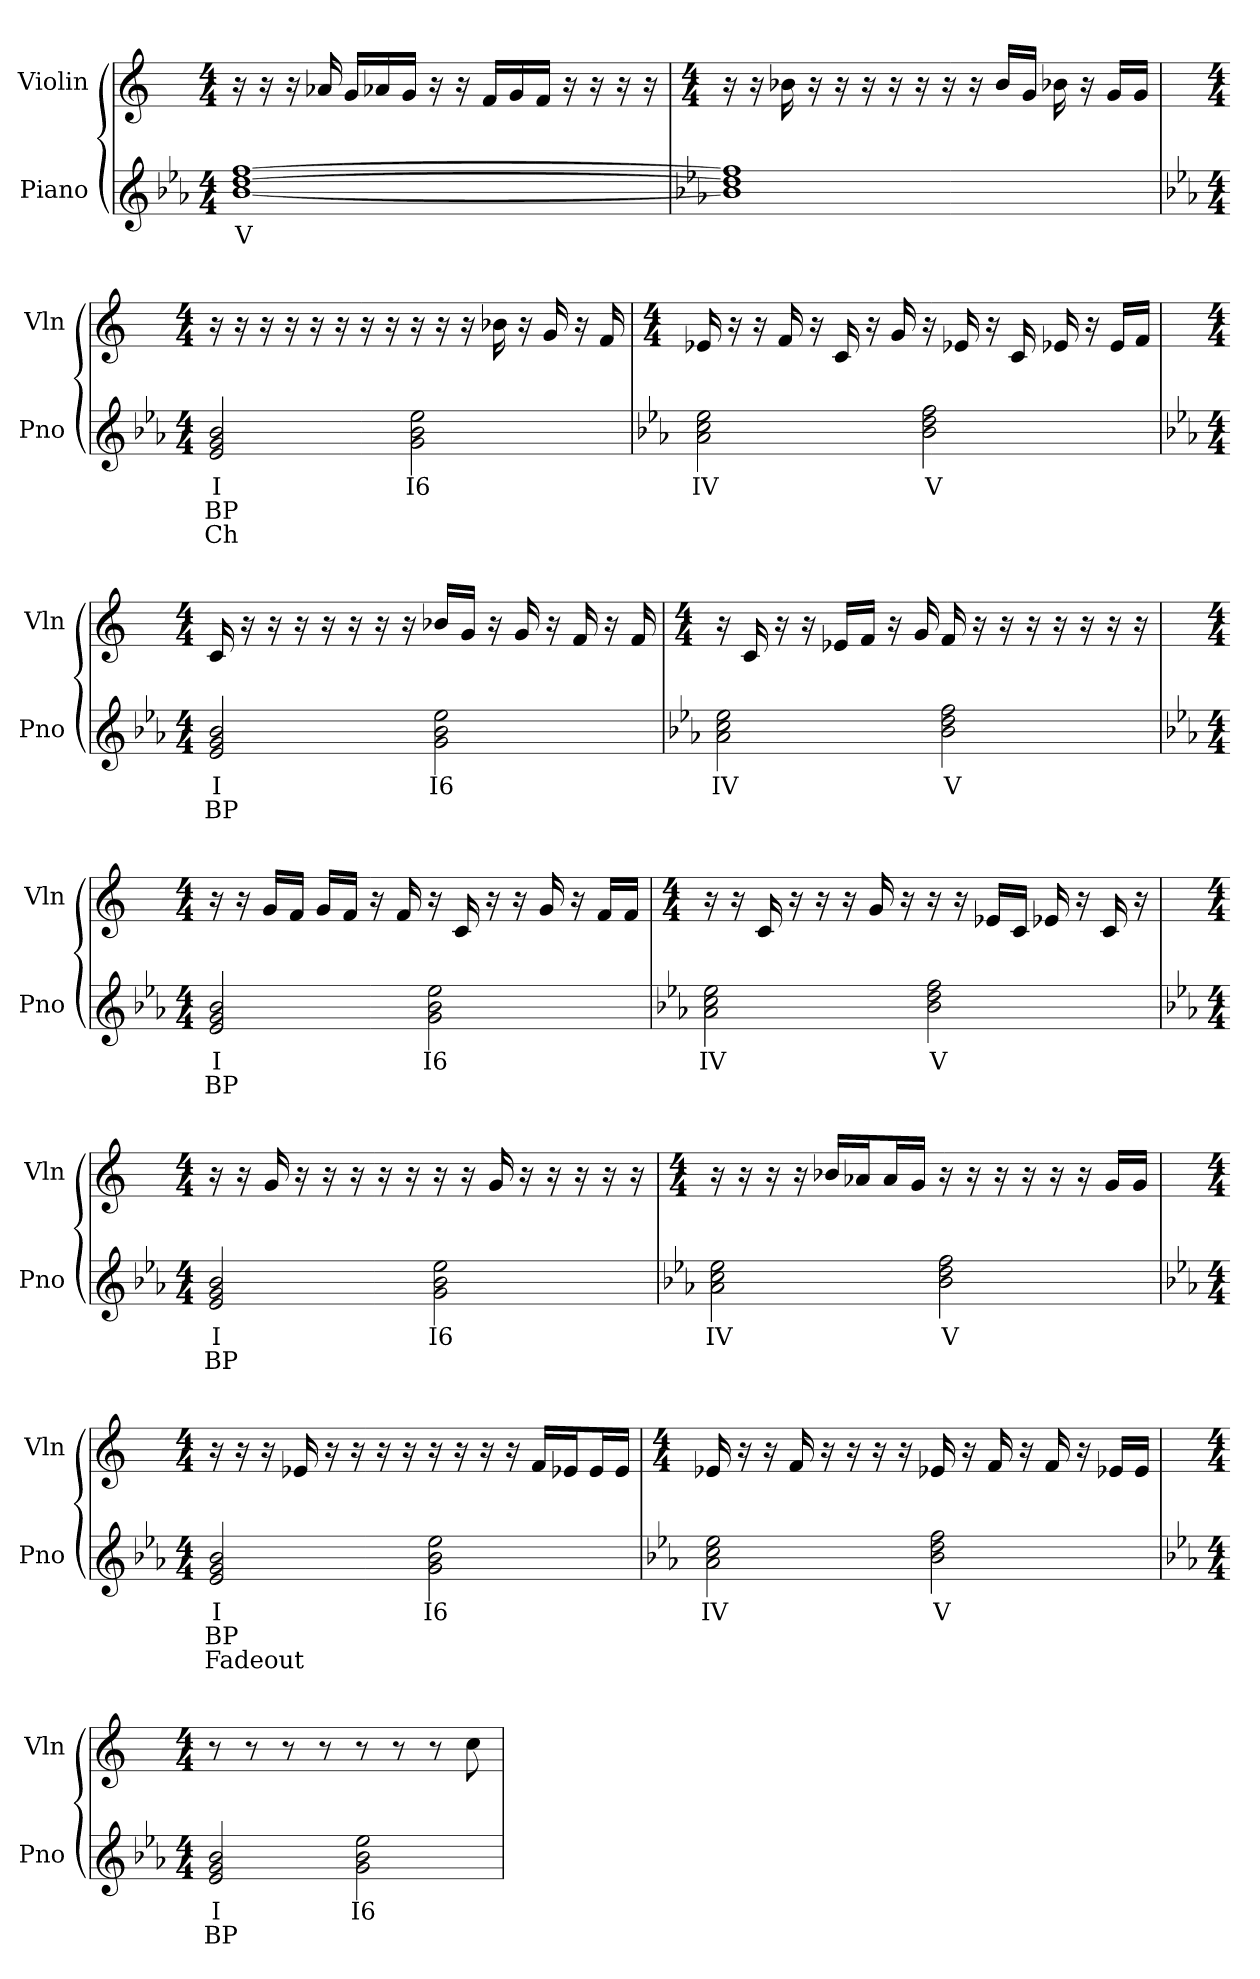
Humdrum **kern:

**kern	**text	**text	**text	**kern
*part2	*part2	*part2	*part2	*part1
*staff2	*staff2	*staff2	*staff2	*staff1
*I"Piano	*	*	*	*I"Violin
*I'Pno	*	*	*	*I'Vln
*k[b-e-a-]	*	*	*	*
*E-:	*	*	*	*
*M4/4	*	*	*	*M4/4
=	=	=	=	=
[1b- [1dd [1ff	V	.	.	16r
.	.	.	.	16r
.	.	.	.	16r
.	.	.	.	16a-X
.	.	.	.	16gLL
.	.	.	.	16a-X
.	.	.	.	16gJJ
.	.	.	.	16r
.	.	.	.	16r
.	.	.	.	16fLL
.	.	.	.	16g
.	.	.	.	16fJJ
.	.	.	.	16r
.	.	.	.	16r
.	.	.	.	16r
.	.	.	.	16r
=	=	=	=	=
*k[b-e-a-]	*	*	*	*
*E-:	*	*	*	*
*	*	*	*	*M4/4
1b-] 1dd] 1ff]	.	.	.	16r
.	.	.	.	16r
.	.	.	.	16b-X
.	.	.	.	16r
.	.	.	.	16r
.	.	.	.	16r
.	.	.	.	16r
.	.	.	.	16r
.	.	.	.	16r
.	.	.	.	16r
.	.	.	.	16b-LL
.	.	.	.	16gJJ
.	.	.	.	16b-X
.	.	.	.	16r
.	.	.	.	16gLL
.	.	.	.	16gJJ
=	=	=	=	=
*k[b-e-a-]	*	*	*	*
*E-:	*	*	*	*
*M4/4	*	*	*	*M4/4
2e- 2g 2b-	I	BP	Ch	16r
.	.	.	.	16r
.	.	.	.	16r
.	.	.	.	16r
.	.	.	.	16r
.	.	.	.	16r
.	.	.	.	16r
.	.	.	.	16r
2g 2b- 2ee-	I6	.	.	16r
.	.	.	.	16r
.	.	.	.	16r
.	.	.	.	16b-X
.	.	.	.	16r
.	.	.	.	16g
.	.	.	.	16r
.	.	.	.	16f
=	=	=	=	=
*k[b-e-a-]	*	*	*	*
*E-:	*	*	*	*
*	*	*	*	*M4/4
2a- 2cc 2ee-	IV	.	.	16e-X
.	.	.	.	16r
.	.	.	.	16r
.	.	.	.	16f
.	.	.	.	16r
.	.	.	.	16c
.	.	.	.	16r
.	.	.	.	16g
2b- 2dd 2ff	V	.	.	16r
.	.	.	.	16e-X
.	.	.	.	16r
.	.	.	.	16c
.	.	.	.	16e-X
.	.	.	.	16r
.	.	.	.	16e-LL
.	.	.	.	16fJJ
=	=	=	=	=
*k[b-e-a-]	*	*	*	*
*E-:	*	*	*	*
*M4/4	*	*	*	*M4/4
2e- 2g 2b-	I	BP	.	16c
.	.	.	.	16r
.	.	.	.	16r
.	.	.	.	16r
.	.	.	.	16r
.	.	.	.	16r
.	.	.	.	16r
.	.	.	.	16r
2g 2b- 2ee-	I6	.	.	16b-XLL
.	.	.	.	16gJJ
.	.	.	.	16r
.	.	.	.	16g
.	.	.	.	16r
.	.	.	.	16f
.	.	.	.	16r
.	.	.	.	16f
=	=	=	=	=
*k[b-e-a-]	*	*	*	*
*E-:	*	*	*	*
*	*	*	*	*M4/4
2a- 2cc 2ee-	IV	.	.	16r
.	.	.	.	16c
.	.	.	.	16r
.	.	.	.	16r
.	.	.	.	16e-XLL
.	.	.	.	16fJJ
.	.	.	.	16r
.	.	.	.	16g
2b- 2dd 2ff	V	.	.	16f
.	.	.	.	16r
.	.	.	.	16r
.	.	.	.	16r
.	.	.	.	16r
.	.	.	.	16r
.	.	.	.	16r
.	.	.	.	16r
=	=	=	=	=
*k[b-e-a-]	*	*	*	*
*E-:	*	*	*	*
*M4/4	*	*	*	*M4/4
2e- 2g 2b-	I	BP	.	16r
.	.	.	.	16r
.	.	.	.	16gLL
.	.	.	.	16fJJ
.	.	.	.	16gLL
.	.	.	.	16fJJ
.	.	.	.	16r
.	.	.	.	16f
2g 2b- 2ee-	I6	.	.	16r
.	.	.	.	16c
.	.	.	.	16r
.	.	.	.	16r
.	.	.	.	16g
.	.	.	.	16r
.	.	.	.	16fLL
.	.	.	.	16fJJ
=	=	=	=	=
*k[b-e-a-]	*	*	*	*
*E-:	*	*	*	*
*	*	*	*	*M4/4
2a- 2cc 2ee-	IV	.	.	16r
.	.	.	.	16r
.	.	.	.	16c
.	.	.	.	16r
.	.	.	.	16r
.	.	.	.	16r
.	.	.	.	16g
.	.	.	.	16r
2b- 2dd 2ff	V	.	.	16r
.	.	.	.	16r
.	.	.	.	16e-XLL
.	.	.	.	16cJJ
.	.	.	.	16e-X
.	.	.	.	16r
.	.	.	.	16c
.	.	.	.	16r
=	=	=	=	=
*k[b-e-a-]	*	*	*	*
*E-:	*	*	*	*
*M4/4	*	*	*	*M4/4
2e- 2g 2b-	I	BP	.	16r
.	.	.	.	16r
.	.	.	.	16g
.	.	.	.	16r
.	.	.	.	16r
.	.	.	.	16r
.	.	.	.	16r
.	.	.	.	16r
2g 2b- 2ee-	I6	.	.	16r
.	.	.	.	16r
.	.	.	.	16g
.	.	.	.	16r
.	.	.	.	16r
.	.	.	.	16r
.	.	.	.	16r
.	.	.	.	16r
=	=	=	=	=
*k[b-e-a-]	*	*	*	*
*E-:	*	*	*	*
*	*	*	*	*M4/4
2a- 2cc 2ee-	IV	.	.	16r
.	.	.	.	16r
.	.	.	.	16r
.	.	.	.	16r
.	.	.	.	16b-XLL
.	.	.	.	16a-XJ
.	.	.	.	16a-L
.	.	.	.	16gJJ
2b- 2dd 2ff	V	.	.	16r
.	.	.	.	16r
.	.	.	.	16r
.	.	.	.	16r
.	.	.	.	16r
.	.	.	.	16r
.	.	.	.	16gLL
.	.	.	.	16gJJ
=	=	=	=	=
*k[b-e-a-]	*	*	*	*
*E-:	*	*	*	*
*M4/4	*	*	*	*M4/4
2e- 2g 2b-	I	BP	Fadeout	16r
.	.	.	.	16r
.	.	.	.	16r
.	.	.	.	16e-X
.	.	.	.	16r
.	.	.	.	16r
.	.	.	.	16r
.	.	.	.	16r
2g 2b- 2ee-	I6	.	.	16r
.	.	.	.	16r
.	.	.	.	16r
.	.	.	.	16r
.	.	.	.	16fLL
.	.	.	.	16e-XJ
.	.	.	.	16e-L
.	.	.	.	16e-JJ
=	=	=	=	=
*k[b-e-a-]	*	*	*	*
*E-:	*	*	*	*
*	*	*	*	*M4/4
2a- 2cc 2ee-	IV	.	.	16e-X
.	.	.	.	16r
.	.	.	.	16r
.	.	.	.	16f
.	.	.	.	16r
.	.	.	.	16r
.	.	.	.	16r
.	.	.	.	16r
2b- 2dd 2ff	V	.	.	16e-X
.	.	.	.	16r
.	.	.	.	16f
.	.	.	.	16r
.	.	.	.	16f
.	.	.	.	16r
.	.	.	.	16e-XLL
.	.	.	.	16e-JJ
=	=	=	=	=
*k[b-e-a-]	*	*	*	*
*E-:	*	*	*	*
*M4/4	*	*	*	*M4/4
2e- 2g 2b-	I	BP	.	8r
.	.	.	.	8r
.	.	.	.	8r
.	.	.	.	8r
2g 2b- 2ee-	I6	.	.	8r
.	.	.	.	8r
.	.	.	.	8r
.	.	.	.	8cc
=	=	=	=	=
*-	*-	*-	*-	*-
